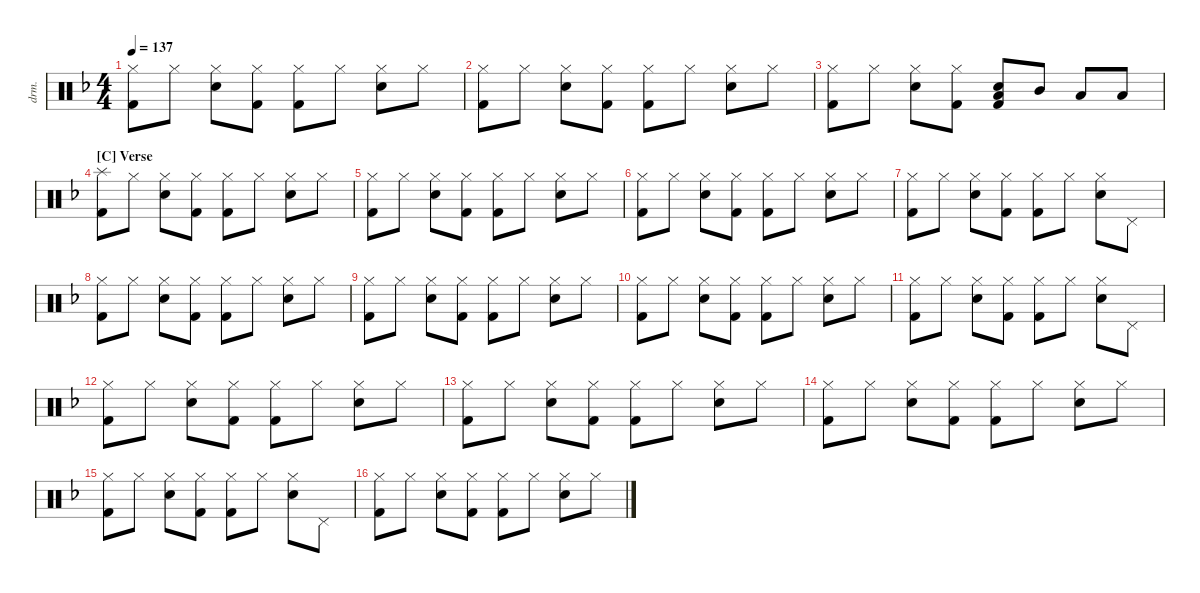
\defaultSystemsLayout 4
\hideDynamics
\bracketExtendMode nobrackets
\track ("Drumkit" "drm.") {defaultSystemsLayout 4 instrument percussion}
\staff {score}
\articulation defaults
\ts (4 4)
\tempo 137
\clef neutral
\ks f
("Kick (hit) 2"{acc forcenatural} "Hi-Hat (closed)"{acc forcenatural}).8{dy mf beam Down} "Hi-Hat (closed)"{acc forcenatural}.8{beam Down} ("Hi-Hat (closed)"{acc forcenatural} "Snare (hit) 2"{acc forcenatural}).8{beam Down} ("Hi-Hat (closed)"{acc forcenatural} "Kick (hit) 2"{acc forcenatural}).8{beam Down} ("Hi-Hat (closed)"{acc forcenatural} "Kick (hit) 2"{acc forcenatural}).8{beam Down} "Hi-Hat (closed)"{acc forcenatural}.8{beam Down} ("Hi-Hat (closed)"{acc forcenatural} "Snare (hit) 2"{acc forcenatural}).8{beam Down} "Hi-Hat (closed)"{acc forcenatural}.8{beam Down} |
("Kick (hit) 2"{acc forcenatural} "Hi-Hat (closed)"{acc forcenatural}).8{beam Down} "Hi-Hat (closed)"{acc forcenatural}.8{beam Down} ("Hi-Hat (closed)"{acc forcenatural} "Snare (hit) 2"{acc forcenatural}).8{beam Down} ("Hi-Hat (closed)"{acc forcenatural} "Kick (hit) 2"{acc forcenatural}).8{beam Down} ("Hi-Hat (closed)"{acc forcenatural} "Kick (hit) 2"{acc forcenatural}).8{beam Down} "Hi-Hat (closed)"{acc forcenatural}.8{beam Down} ("Hi-Hat (closed)"{acc forcenatural} "Snare (hit) 2"{acc forcenatural}).8{beam Down} "Hi-Hat (closed)"{acc forcenatural}.8{beam Down} |
("Kick (hit) 2"{acc forcenatural} "Hi-Hat (closed)"{acc forcenatural}).8{beam Down} "Hi-Hat (closed)"{acc forcenatural}.8{beam Down} ("Hi-Hat (closed)"{acc forcenatural} "Snare (hit) 2"{acc forcenatural}).8{beam Down} ("Hi-Hat (closed)"{acc forcenatural} "Kick (hit) 2"{acc forcenatural}).8{beam Down} ("Snare (hit) 2"{acc forcenatural} "Low Tom (hit)"{acc forcenatural} "Kick (hit) 2"{acc forcenatural}).8{beam Up} "Mid Tom (hit)"{acc forcenatural}.8{beam Up} "Low Tom (hit)"{acc forcenatural}.8{beam Up} "Low Tom (hit)"{acc forcenatural}.8{beam Up} |
\section ("C" "Verse")
("Kick (hit) 2"{acc forcenatural} "Splash (hit)"{acc forcenatural}).8{beam Down} "Hi-Hat (closed)"{acc forcenatural}.8{beam Down} ("Hi-Hat (closed)"{acc forcenatural} "Snare (hit) 2"{acc forcenatural}).8{beam Down} ("Hi-Hat (closed)"{acc forcenatural} "Kick (hit) 2"{acc forcenatural}).8{beam Down} ("Hi-Hat (closed)"{acc forcenatural} "Kick (hit) 2"{acc forcenatural}).8{beam Down} "Hi-Hat (closed)"{acc forcenatural}.8{beam Down} ("Hi-Hat (closed)"{acc forcenatural} "Snare (hit) 2"{acc forcenatural}).8{beam Down} "Hi-Hat (closed)"{acc forcenatural}.8{beam Down} |
("Kick (hit) 2"{acc forcenatural} "Hi-Hat (closed)"{acc forcenatural}).8{beam Down} "Hi-Hat (closed)"{acc forcenatural}.8{beam Down} ("Hi-Hat (closed)"{acc forcenatural} "Snare (hit) 2"{acc forcenatural}).8{beam Down} ("Hi-Hat (closed)"{acc forcenatural} "Kick (hit) 2"{acc forcenatural}).8{beam Down} ("Hi-Hat (closed)"{acc forcenatural} "Kick (hit) 2"{acc forcenatural}).8{beam Down} "Hi-Hat (closed)"{acc forcenatural}.8{beam Down} ("Hi-Hat (closed)"{acc forcenatural} "Snare (hit) 2"{acc forcenatural}).8{beam Down} "Hi-Hat (closed)"{acc forcenatural}.8{beam Down} |
("Kick (hit) 2"{acc forcenatural} "Hi-Hat (closed)"{acc forcenatural}).8{beam Down} "Hi-Hat (closed)"{acc forcenatural}.8{beam Down} ("Hi-Hat (closed)"{acc forcenatural} "Snare (hit) 2"{acc forcenatural}).8{beam Down} ("Hi-Hat (closed)"{acc forcenatural} "Kick (hit) 2"{acc forcenatural}).8{beam Down} ("Hi-Hat (closed)"{acc forcenatural} "Kick (hit) 2"{acc forcenatural}).8{beam Down} "Hi-Hat (closed)"{acc forcenatural}.8{beam Down} ("Hi-Hat (closed)"{acc forcenatural} "Snare (hit) 2"{acc forcenatural}).8{beam Down} "Hi-Hat (closed)"{acc forcenatural}.8{beam Down} |
("Kick (hit) 2"{acc forcenatural} "Hi-Hat (closed)"{acc forcenatural}).8{beam Down} "Hi-Hat (closed)"{acc forcenatural}.8{beam Down} ("Hi-Hat (closed)"{acc forcenatural} "Snare (hit) 2"{acc forcenatural}).8{beam Down} ("Hi-Hat (closed)"{acc forcenatural} "Kick (hit) 2"{acc forcenatural}).8{beam Down} ("Hi-Hat (closed)"{acc forcenatural} "Kick (hit) 2"{acc forcenatural}).8{beam Down} "Hi-Hat (closed)"{acc forcenatural}.8{beam Down} ("Hi-Hat (closed)"{acc forcenatural} "Snare (hit) 2"{acc forcenatural}).8{beam Down} "Pedal Hi-Hat (hit)"{acc forcenatural}.8{beam Down} |
("Kick (hit) 2"{acc forcenatural} "Hi-Hat (closed)"{acc forcenatural}).8{beam Down} "Hi-Hat (closed)"{acc forcenatural}.8{beam Down} ("Hi-Hat (closed)"{acc forcenatural} "Snare (hit) 2"{acc forcenatural}).8{beam Down} ("Hi-Hat (closed)"{acc forcenatural} "Kick (hit) 2"{acc forcenatural}).8{beam Down} ("Hi-Hat (closed)"{acc forcenatural} "Kick (hit) 2"{acc forcenatural}).8{beam Down} "Hi-Hat (closed)"{acc forcenatural}.8{beam Down} ("Hi-Hat (closed)"{acc forcenatural} "Snare (hit) 2"{acc forcenatural}).8{beam Down} "Hi-Hat (closed)"{acc forcenatural}.8{beam Down} |
("Kick (hit) 2"{acc forcenatural} "Hi-Hat (closed)"{acc forcenatural}).8{beam Down} "Hi-Hat (closed)"{acc forcenatural}.8{beam Down} ("Hi-Hat (closed)"{acc forcenatural} "Snare (hit) 2"{acc forcenatural}).8{beam Down} ("Hi-Hat (closed)"{acc forcenatural} "Kick (hit) 2"{acc forcenatural}).8{beam Down} ("Hi-Hat (closed)"{acc forcenatural} "Kick (hit) 2"{acc forcenatural}).8{beam Down} "Hi-Hat (closed)"{acc forcenatural}.8{beam Down} ("Hi-Hat (closed)"{acc forcenatural} "Snare (hit) 2"{acc forcenatural}).8{beam Down} "Hi-Hat (closed)"{acc forcenatural}.8{beam Down} |
("Kick (hit) 2"{acc forcenatural} "Hi-Hat (closed)"{acc forcenatural}).8{beam Down} "Hi-Hat (closed)"{acc forcenatural}.8{beam Down} ("Hi-Hat (closed)"{acc forcenatural} "Snare (hit) 2"{acc forcenatural}).8{beam Down} ("Hi-Hat (closed)"{acc forcenatural} "Kick (hit) 2"{acc forcenatural}).8{beam Down} ("Hi-Hat (closed)"{acc forcenatural} "Kick (hit) 2"{acc forcenatural}).8{beam Down} "Hi-Hat (closed)"{acc forcenatural}.8{beam Down} ("Hi-Hat (closed)"{acc forcenatural} "Snare (hit) 2"{acc forcenatural}).8{beam Down} "Hi-Hat (closed)"{acc forcenatural}.8{beam Down} |
("Kick (hit) 2"{acc forcenatural} "Hi-Hat (closed)"{acc forcenatural}).8{beam Down} "Hi-Hat (closed)"{acc forcenatural}.8{beam Down} ("Hi-Hat (closed)"{acc forcenatural} "Snare (hit) 2"{acc forcenatural}).8{beam Down} ("Hi-Hat (closed)"{acc forcenatural} "Kick (hit) 2"{acc forcenatural}).8{beam Down} ("Hi-Hat (closed)"{acc forcenatural} "Kick (hit) 2"{acc forcenatural}).8{beam Down} "Hi-Hat (closed)"{acc forcenatural}.8{beam Down} ("Hi-Hat (closed)"{acc forcenatural} "Snare (hit) 2"{acc forcenatural}).8{beam Down} "Pedal Hi-Hat (hit)"{acc forcenatural}.8{beam Down} |
("Kick (hit) 2"{acc forcenatural} "Hi-Hat (closed)"{acc forcenatural}).8{beam Down} "Hi-Hat (closed)"{acc forcenatural}.8{beam Down} ("Hi-Hat (closed)"{acc forcenatural} "Snare (hit) 2"{acc forcenatural}).8{beam Down} ("Hi-Hat (closed)"{acc forcenatural} "Kick (hit) 2"{acc forcenatural}).8{beam Down} ("Hi-Hat (closed)"{acc forcenatural} "Kick (hit) 2"{acc forcenatural}).8{beam Down} "Hi-Hat (closed)"{acc forcenatural}.8{beam Down} ("Hi-Hat (closed)"{acc forcenatural} "Snare (hit) 2"{acc forcenatural}).8{beam Down} "Hi-Hat (closed)"{acc forcenatural}.8{beam Down} |
("Kick (hit) 2"{acc forcenatural} "Hi-Hat (closed)"{acc forcenatural}).8{beam Down} "Hi-Hat (closed)"{acc forcenatural}.8{beam Down} ("Hi-Hat (closed)"{acc forcenatural} "Snare (hit) 2"{acc forcenatural}).8{beam Down} ("Hi-Hat (closed)"{acc forcenatural} "Kick (hit) 2"{acc forcenatural}).8{beam Down} ("Hi-Hat (closed)"{acc forcenatural} "Kick (hit) 2"{acc forcenatural}).8{beam Down} "Hi-Hat (closed)"{acc forcenatural}.8{beam Down} ("Hi-Hat (closed)"{acc forcenatural} "Snare (hit) 2"{acc forcenatural}).8{beam Down} "Hi-Hat (closed)"{acc forcenatural}.8{beam Down} |
("Kick (hit) 2"{acc forcenatural} "Hi-Hat (closed)"{acc forcenatural}).8{beam Down} "Hi-Hat (closed)"{acc forcenatural}.8{beam Down} ("Hi-Hat (closed)"{acc forcenatural} "Snare (hit) 2"{acc forcenatural}).8{beam Down} ("Hi-Hat (closed)"{acc forcenatural} "Kick (hit) 2"{acc forcenatural}).8{beam Down} ("Hi-Hat (closed)"{acc forcenatural} "Kick (hit) 2"{acc forcenatural}).8{beam Down} "Hi-Hat (closed)"{acc forcenatural}.8{beam Down} ("Hi-Hat (closed)"{acc forcenatural} "Snare (hit) 2"{acc forcenatural}).8{beam Down} "Hi-Hat (closed)"{acc forcenatural}.8{beam Down} |
("Kick (hit) 2"{acc forcenatural} "Hi-Hat (closed)"{acc forcenatural}).8{beam Down} "Hi-Hat (closed)"{acc forcenatural}.8{beam Down} ("Hi-Hat (closed)"{acc forcenatural} "Snare (hit) 2"{acc forcenatural}).8{beam Down} ("Hi-Hat (closed)"{acc forcenatural} "Kick (hit) 2"{acc forcenatural}).8{beam Down} ("Hi-Hat (closed)"{acc forcenatural} "Kick (hit) 2"{acc forcenatural}).8{beam Down} "Hi-Hat (closed)"{acc forcenatural}.8{beam Down} ("Hi-Hat (closed)"{acc forcenatural} "Snare (hit) 2"{acc forcenatural}).8{beam Down} "Pedal Hi-Hat (hit)"{acc forcenatural}.8{beam Down} |
("Kick (hit) 2"{acc forcenatural} "Hi-Hat (closed)"{acc forcenatural}).8{beam Down} "Hi-Hat (closed)"{acc forcenatural}.8{beam Down} ("Hi-Hat (closed)"{acc forcenatural} "Snare (hit) 2"{acc forcenatural}).8{beam Down} ("Hi-Hat (closed)"{acc forcenatural} "Kick (hit) 2"{acc forcenatural}).8{beam Down} ("Hi-Hat (closed)"{acc forcenatural} "Kick (hit) 2"{acc forcenatural}).8{beam Down} "Hi-Hat (closed)"{acc forcenatural}.8{beam Down} ("Hi-Hat (closed)"{acc forcenatural} "Snare (hit) 2"{acc forcenatural}).8{beam Down} "Hi-Hat (closed)"{acc forcenatural}.8{beam Down}
